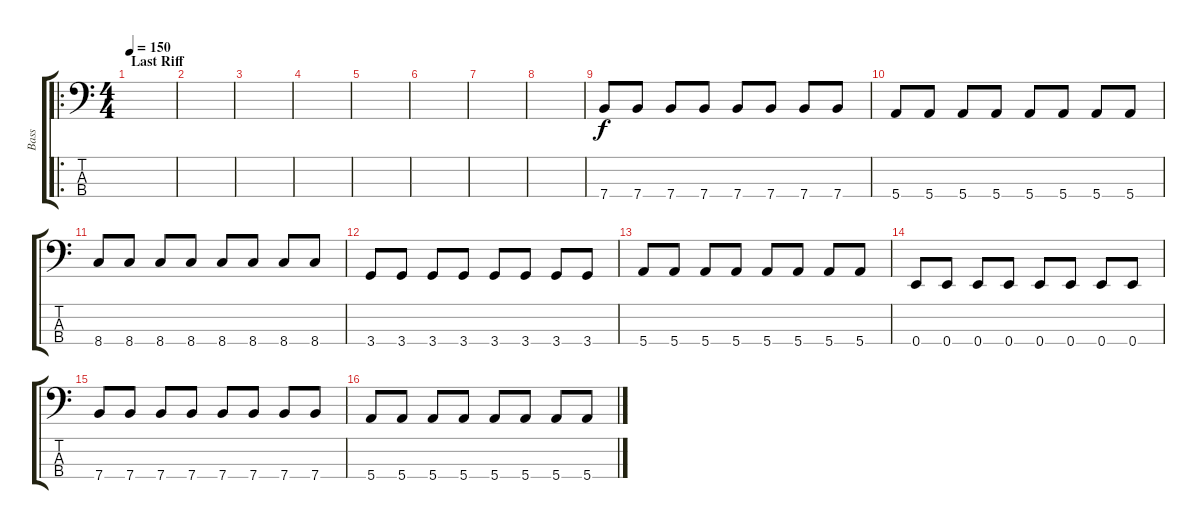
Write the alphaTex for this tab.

\track ("Bass" "Bass") {instrument electricbassfinger}
\staff {score tabs}
\tuning (G2 D2 A1 E1) {hide}
\ro
\ts (4 4)
\section ("" "Last Riff")
\tempo 150
\clef f4
\ks c
|
|
|
|
|
|
|
|
7.4.8 7.4.8 7.4.8 7.4.8 7.4.8 7.4.8 7.4.8 7.4.8 |
5.4.8 5.4.8 5.4.8 5.4.8 5.4.8 5.4.8 5.4.8 5.4.8 |
8.4.8 8.4.8 8.4.8 8.4.8 8.4.8 8.4.8 8.4.8 8.4.8 |
3.4.8 3.4.8 3.4.8 3.4.8 3.4.8 3.4.8 3.4.8 3.4.8 |
5.4.8 5.4.8 5.4.8 5.4.8 5.4.8 5.4.8 5.4.8 5.4.8 |
0.4.8 0.4.8 0.4.8 0.4.8 0.4.8 0.4.8 0.4.8 0.4.8 |
7.4.8 7.4.8 7.4.8 7.4.8 7.4.8 7.4.8 7.4.8 7.4.8 |
5.4.8 5.4.8 5.4.8 5.4.8 5.4.8 5.4.8 5.4.8 5.4.8
